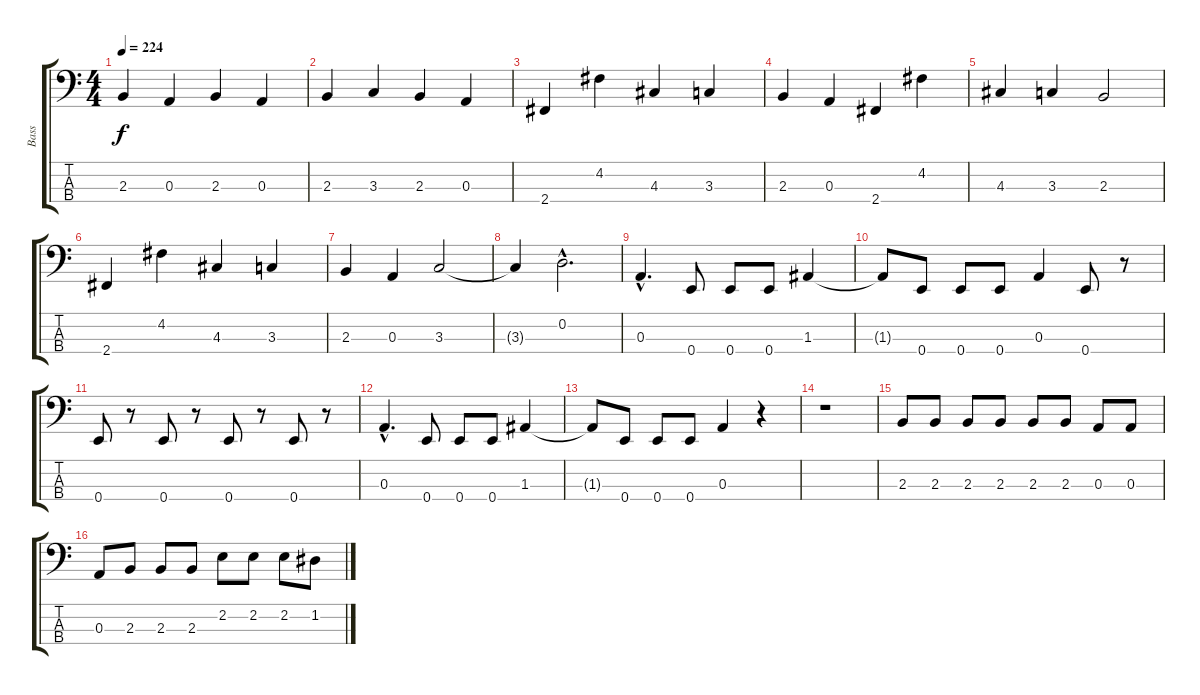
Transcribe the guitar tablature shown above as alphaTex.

\track ("Bass" "Bass") {instrument electricbassfinger}
\staff {score tabs}
\tuning (G2 D2 A1 E1) {hide}
\ts (4 4)
\tempo 224
\clef f4
\ks c
2.3.4{dy f} 0.3.4 2.3.4 0.3.4 |
2.3.4 3.3.4 2.3.4 0.3.4 |
2.4.4 4.2.4 4.3.4 3.3.4 |
2.3.4 0.3.4 2.4.4 4.2.4 |
4.3.4 3.3.4 2.3.2 |
2.4.4 4.2.4 4.3.4 3.3.4 |
2.3.4 0.3.4 3.3.2 |
3.3{t}.4 0.2{hac}.2{d} |
0.3{hac}.4{d} 0.4.8 0.4.8 0.4.8 1.3.4 |
1.3{t}.8 0.4.8 0.4.8 0.4.8 0.3.4 0.4.8 r.8 |
0.4.8 r.8 0.4.8 r.8 0.4.8 r.8 0.4.8 r.8 |
0.3{hac}.4{d} 0.4.8 0.4.8 0.4.8 1.3.4 |
1.3{t}.8 0.4.8 0.4.8 0.4.8 0.3.4 r.4 |
r.1 |
2.3.8 2.3.8 2.3.8 2.3.8 2.3.8 2.3.8 0.3.8 0.3.8 |
0.3.8 2.3.8 2.3.8 2.3.8 2.2.8 2.2.8 2.2.8 1.2.8
